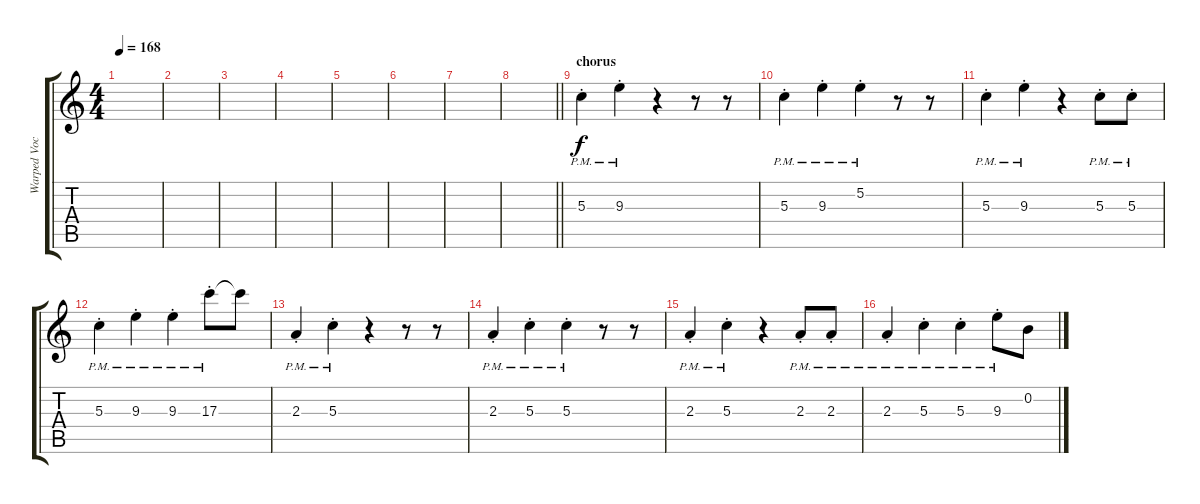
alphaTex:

\track ("Warped Vocals" "Warped Voc") {instrument oboe}
\staff {score tabs}
\tuning (E5 B4 G4 D4 A3 E3) {hide}
\ts (4 4)
\tempo 168
\clef g2
\ks c
|
|
|
|
|
|
|
\barLineRight lightlight
|
\section ("" "chorus")
5.3{pm st}.4 9.3{pm st}.4 r.4 r.8 r.8 |
5.3{pm st}.4 9.3{pm st}.4 5.2{pm st}.4 r.8 r.8 |
5.3{pm st}.4 9.3{pm st}.4 r.4 5.3{pm st}.8 5.3{pm st}.8 |
5.3{pm st}.4 9.3{pm st}.4 9.3{pm st}.4 17.3{pm st}.8 17.3{t}.8 |
2.3{pm st}.4 5.3{pm st}.4 r.4 r.8 r.8 |
2.3{pm st}.4 5.3{pm st}.4 5.3{pm st}.4 r.8 r.8 |
2.3{pm st}.4 5.3{pm st}.4 r.4 2.3{pm st}.8 2.3{pm st}.8 |
2.3{pm st}.4 5.3{pm st}.4 5.3{pm st}.4 9.3{pm st}.8 0.2.8
